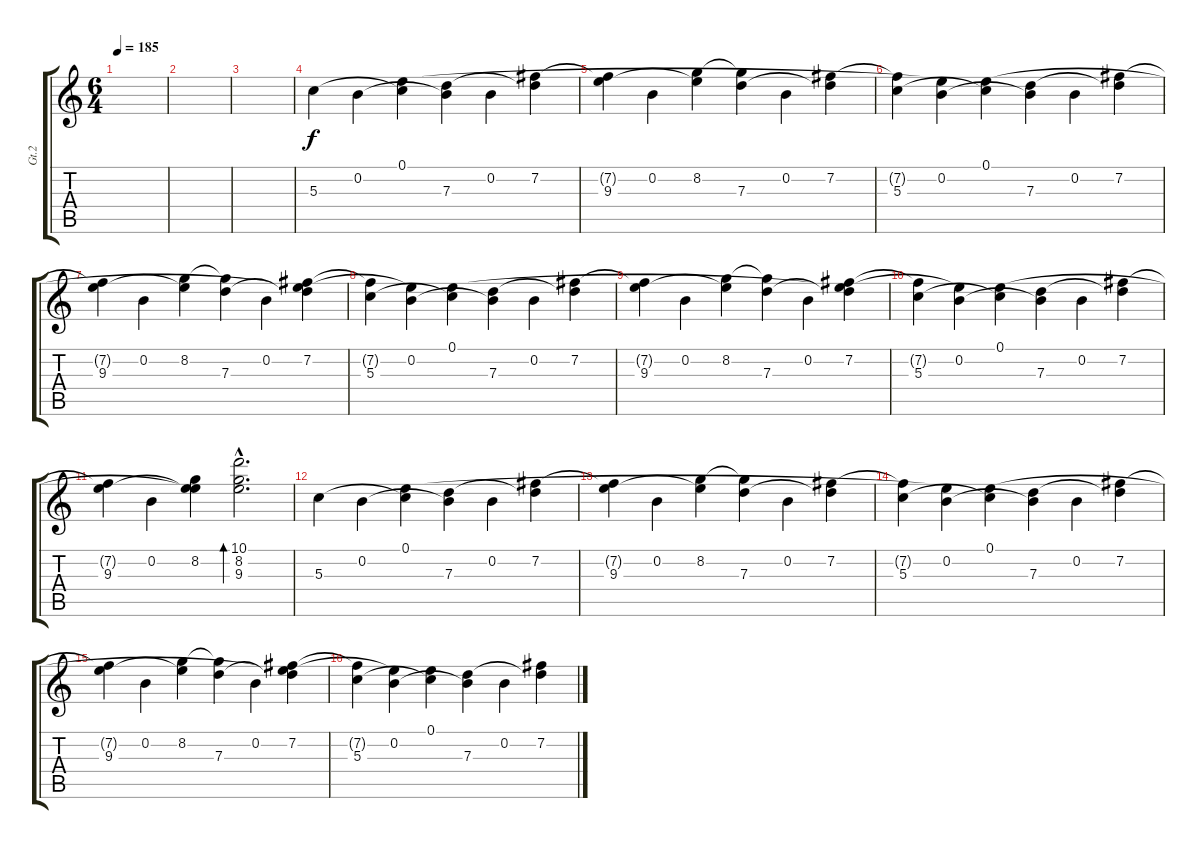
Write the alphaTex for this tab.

\track ("Gt.2" "Gt.2") {instrument electricguitarclean}
\staff {score tabs}
\tuning (E4 B3 G3 D3 A2 E2) {hide}
\ts (6 4)
\tempo 185
\clef g2
\ks c
|
|
|
5.3.4 0.2.4 (0.1 5.3{t}).4 (0.2{t} 7.3).4 0.2.4 (7.2 7.3{t}).4 |
(7.2{t} 9.3).4 0.2.4 (8.2 9.3{t}).4 (8.2{t} 7.3).4 0.2.4 (7.2 7.3{t}).4 |
(7.2{t} 5.3).4 (0.1{t} 0.2).4 (0.1 5.3{t}).4 (0.2{t} 7.3).4 0.2.4 (7.2 7.3{t}).4 |
(7.2{t} 9.3).4 0.2.4 (8.2 9.3{t}).4 (8.2{t} 7.3).4 0.2.4 (0.1{t} 7.2 7.3{t}).4 |
(7.2{t} 5.3).4 (0.1{t} 0.2).4 (0.1 5.3{t}).4 (0.2{t} 7.3).4 0.2.4 (7.2 7.3{t}).4 |
(7.2{t} 9.3).4 0.2.4 (8.2 9.3{t}).4 (8.2{t} 7.3).4 0.2.4 (0.1{t} 7.2 7.3{t}).4 |
(7.2{t} 5.3).4 (0.1{t} 0.2).4 (0.1 5.3{t}).4 (0.2{t} 7.3).4 0.2.4 (7.2 7.3{t}).4 |
(7.2{t} 9.3).4 0.2.4 (0.1{t} 8.2 9.3{t}).4 (10.1{hac} 8.2{hac} 9.3{hac}).2{d bd 480} |
5.3.4 0.2.4 (0.1 5.3{t}).4 (0.2{t} 7.3).4 0.2.4 (7.2 7.3{t}).4 |
(7.2{t} 9.3).4 0.2.4 (8.2 9.3{t}).4 (8.2{t} 7.3).4 0.2.4 (7.2 7.3{t}).4 |
(7.2{t} 5.3).4 (0.1{t} 0.2).4 (0.1 5.3{t}).4 (0.2{t} 7.3).4 0.2.4 (7.2 7.3{t}).4 |
(7.2{t} 9.3).4 0.2.4 (8.2 9.3{t}).4 (8.2{t} 7.3).4 0.2.4 (0.1{t} 7.2 7.3{t}).4 |
(7.2{t} 5.3).4 (0.1{t} 0.2).4 (0.1 5.3{t}).4 (0.2{t} 7.3).4 0.2.4 (7.2 7.3{t}).4
